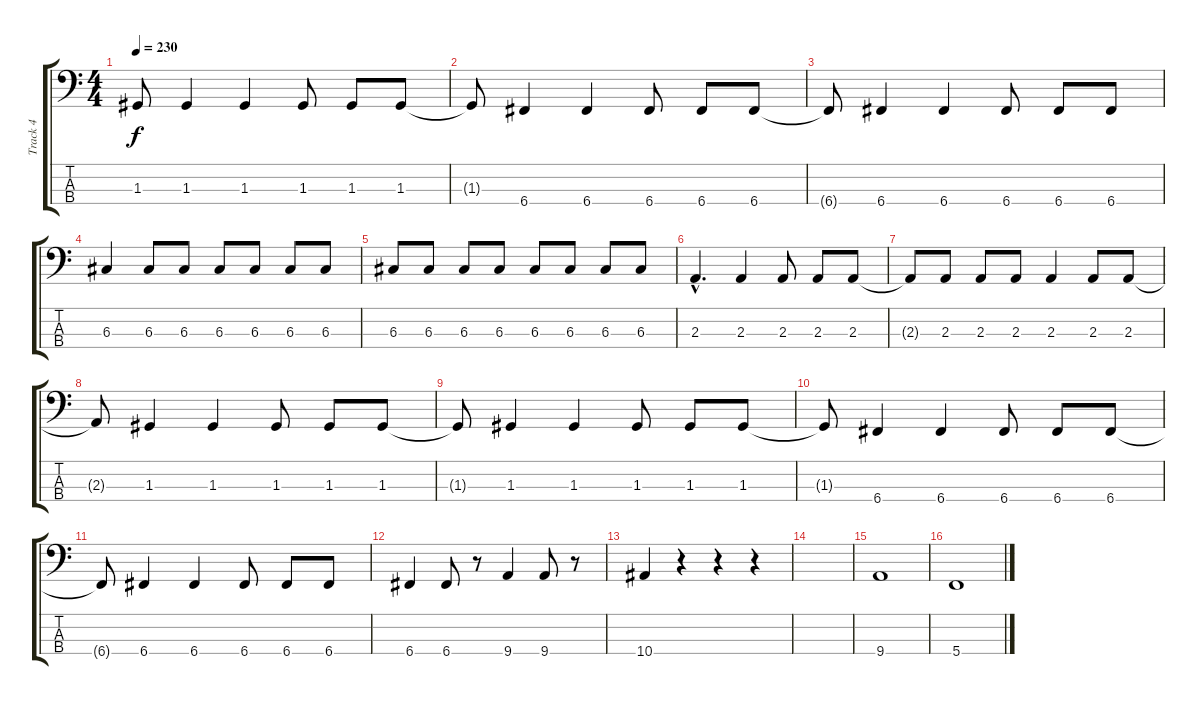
\track ("Track 4" "Track 4") {instrument electricbasspick}
\staff {score tabs}
\tuning (F2 C2 G1 C1) {hide}
\ts (4 4)
\tempo 230
\clef f4
\ks c
1.3{t}.8{dy f} 1.3.4 1.3.4 1.3.8 1.3.8 1.3.8 |
1.3{t}.8 6.4.4 6.4.4 6.4.8 6.4.8 6.4.8 |
6.4{t}.8 6.4.4 6.4.4 6.4.8 6.4.8 6.4.8 |
6.3.4 6.3.8 6.3.8 6.3.8 6.3.8 6.3.8 6.3.8 |
6.3.8 6.3.8 6.3.8 6.3.8 6.3.8 6.3.8 6.3.8 6.3.8 |
2.3{hac}.4{d} 2.3.4 2.3.8 2.3.8 2.3.8 |
2.3{t}.8 2.3.8 2.3.8 2.3.8 2.3.4 2.3.8 2.3.8 |
2.3{t}.8 1.3.4 1.3.4 1.3.8 1.3.8 1.3.8 |
1.3{t}.8 1.3.4 1.3.4 1.3.8 1.3.8 1.3.8 |
1.3{t}.8 6.4.4 6.4.4 6.4.8 6.4.8 6.4.8 |
6.4{t}.8 6.4.4 6.4.4 6.4.8 6.4.8 6.4.8 |
6.4.4 6.4.8 r.8 9.4.4 9.4.8 r.8 |
10.4.4 r.4 r.4 r.4 |
|
9.4.1 |
5.4.1
